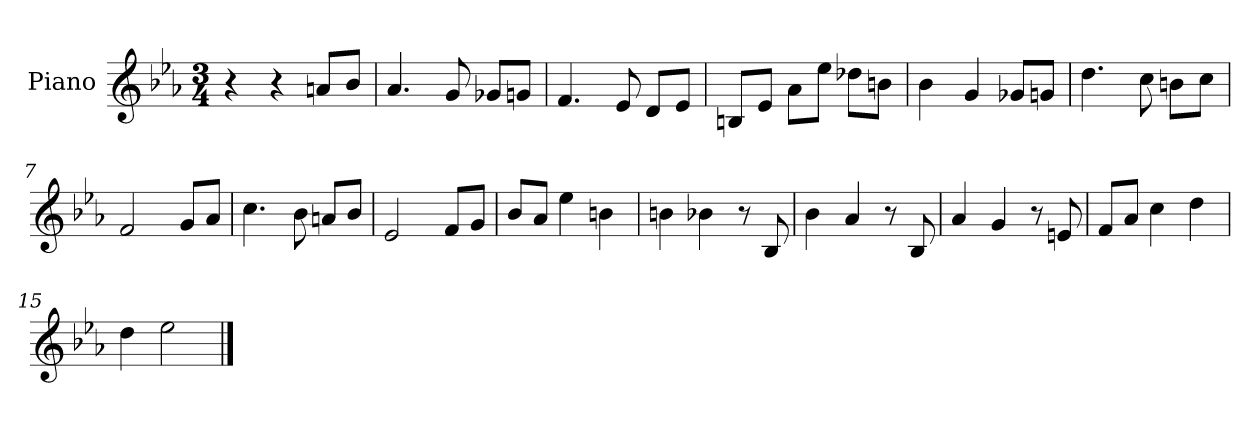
**kern
*part1
*staff1
*I"Piano
*I'Pno.
*clefG2
*k[b-e-a-]
*M3/4
*MM120
=1
4r
4r
8an/L
8b-/J
=2
4.a-/
8g/
8g-X/L
8gn/J
=3
4.f/
8e-/
8d/L
8e-/J
=4
8Bn/L
8e-/J
8a-\L
8ee-\J
8dd-X\L
8bn\J
=5
4b-\
4g/
8g-X/L
8gn/J
=6
4.dd\
8cc\
8bn\L
8cc\J
=7
2f/
8g/L
8a-/J
=8
4.cc\
8b-\
8an/L
8b-/J
!!LO:LB:g=z
=9
2e-/
8f/L
8g/J
=10
8b-/L
8a-/J
4ee-\
4bn\
=11
4bn\
4b-X\
8r
8B-/
=12
4b-\
4a-/
8r
8B-/
=13
4a-/
4g/
8r
8en/
=14
8f/L
8a-/J
4cc\
4dd\
=15
4dd\
2ee-\
==
*-
